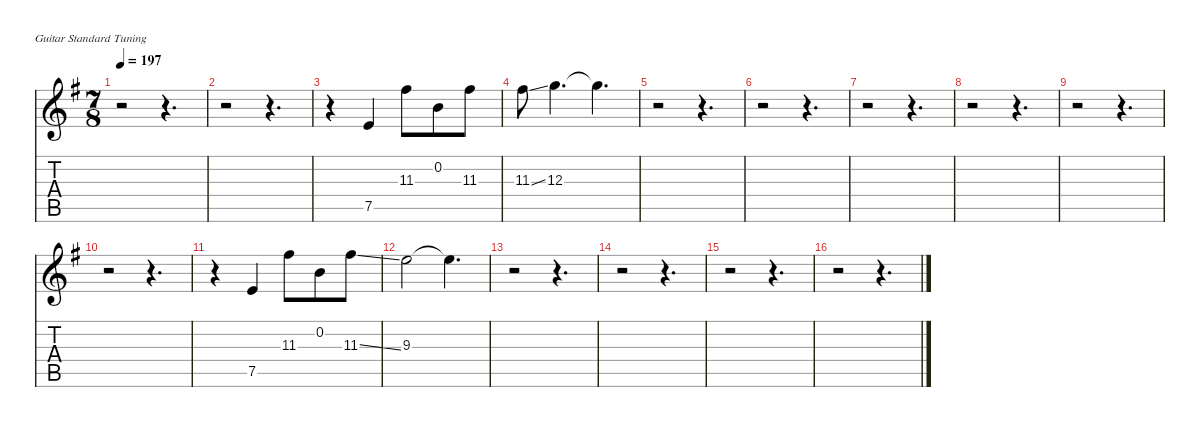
\defaultSystemsLayout 4
\hideDynamics
\bracketExtendMode nobrackets
\singleTrackTrackNamePolicy hidden
\multiTrackTrackNamePolicy hidden
\firstSystemTrackNameMode fullname
\firstSystemTrackNameOrientation horizontal
\otherSystemsTrackNameOrientation horizontal
\track ("Guitar 2" "s.guit.") {defaultSystemsLayout 8 instrument acousticguitarsteel}
\staff {score tabs}
\tuning (E4 B3 G3 D3 A2 E2)
\ts (7 8)
\tempo 197
\clef g2
\ks eminor
r.2{dy f beam Down} r.4{d beam Down} |
r.2{beam Down} r.4{d beam Down} |
r.4{beam Down} 7.5{acc forcenatural}.4{dy ff beam Up} 11.3{acc #}.8{beam Down} 0.2{acc forcenatural}.8{beam Down} 11.3{acc #}.8{beam Down} |
11.3{ss acc #}.8{beam Down} 12.3{acc forcenatural}.4{d beam Down} 12.3{t acc forcenatural}.4{d beam Down} |
r.2{beam Down} r.4{d beam Down} |
r.2{beam Down} r.4{d beam Down} |
r.2{beam Down} r.4{d beam Down} |
r.2{beam Down} r.4{d beam Down} |
r.2{beam Down} r.4{d beam Down} |
r.2{beam Down} r.4{d beam Down} |
r.4{beam Down} 7.5{acc forcenatural}.4{beam Up} 11.3{acc #}.8{beam Down} 0.2{acc forcenatural}.8{beam Down} 11.3{ss acc #}.8{beam Down} |
9.3{acc forcenatural}.2{beam Down} 9.3{t acc forcenatural}.4{d beam Down} |
r.2{beam Down} r.4{d beam Down} |
r.2{beam Down} r.4{d beam Down} |
r.2{beam Down} r.4{d beam Down} |
r.2{beam Down} r.4{d beam Down}
